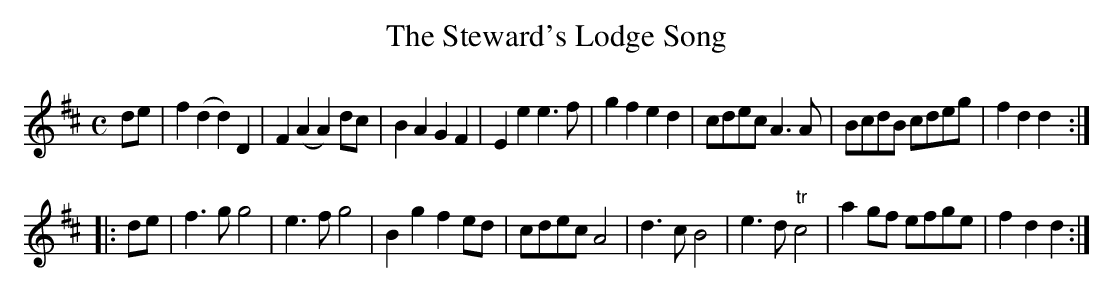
X:1
T:Steward's Lodge Song, The
M:C
K:D
de|\
f2(d2 d2)D2| F2(A2 A2)dc| B2A2 G2F2| E2 e2 e3f| \
g2f2 e2d2| cdec A3A| BcdB cdeg| f2d2 d2::
de|\
f3g g4| e3f g4| B2g2 f2ed| cdec A4|\
d3c B4| e3d"tr"c4| a2gf efge| f2d2 d2:|
